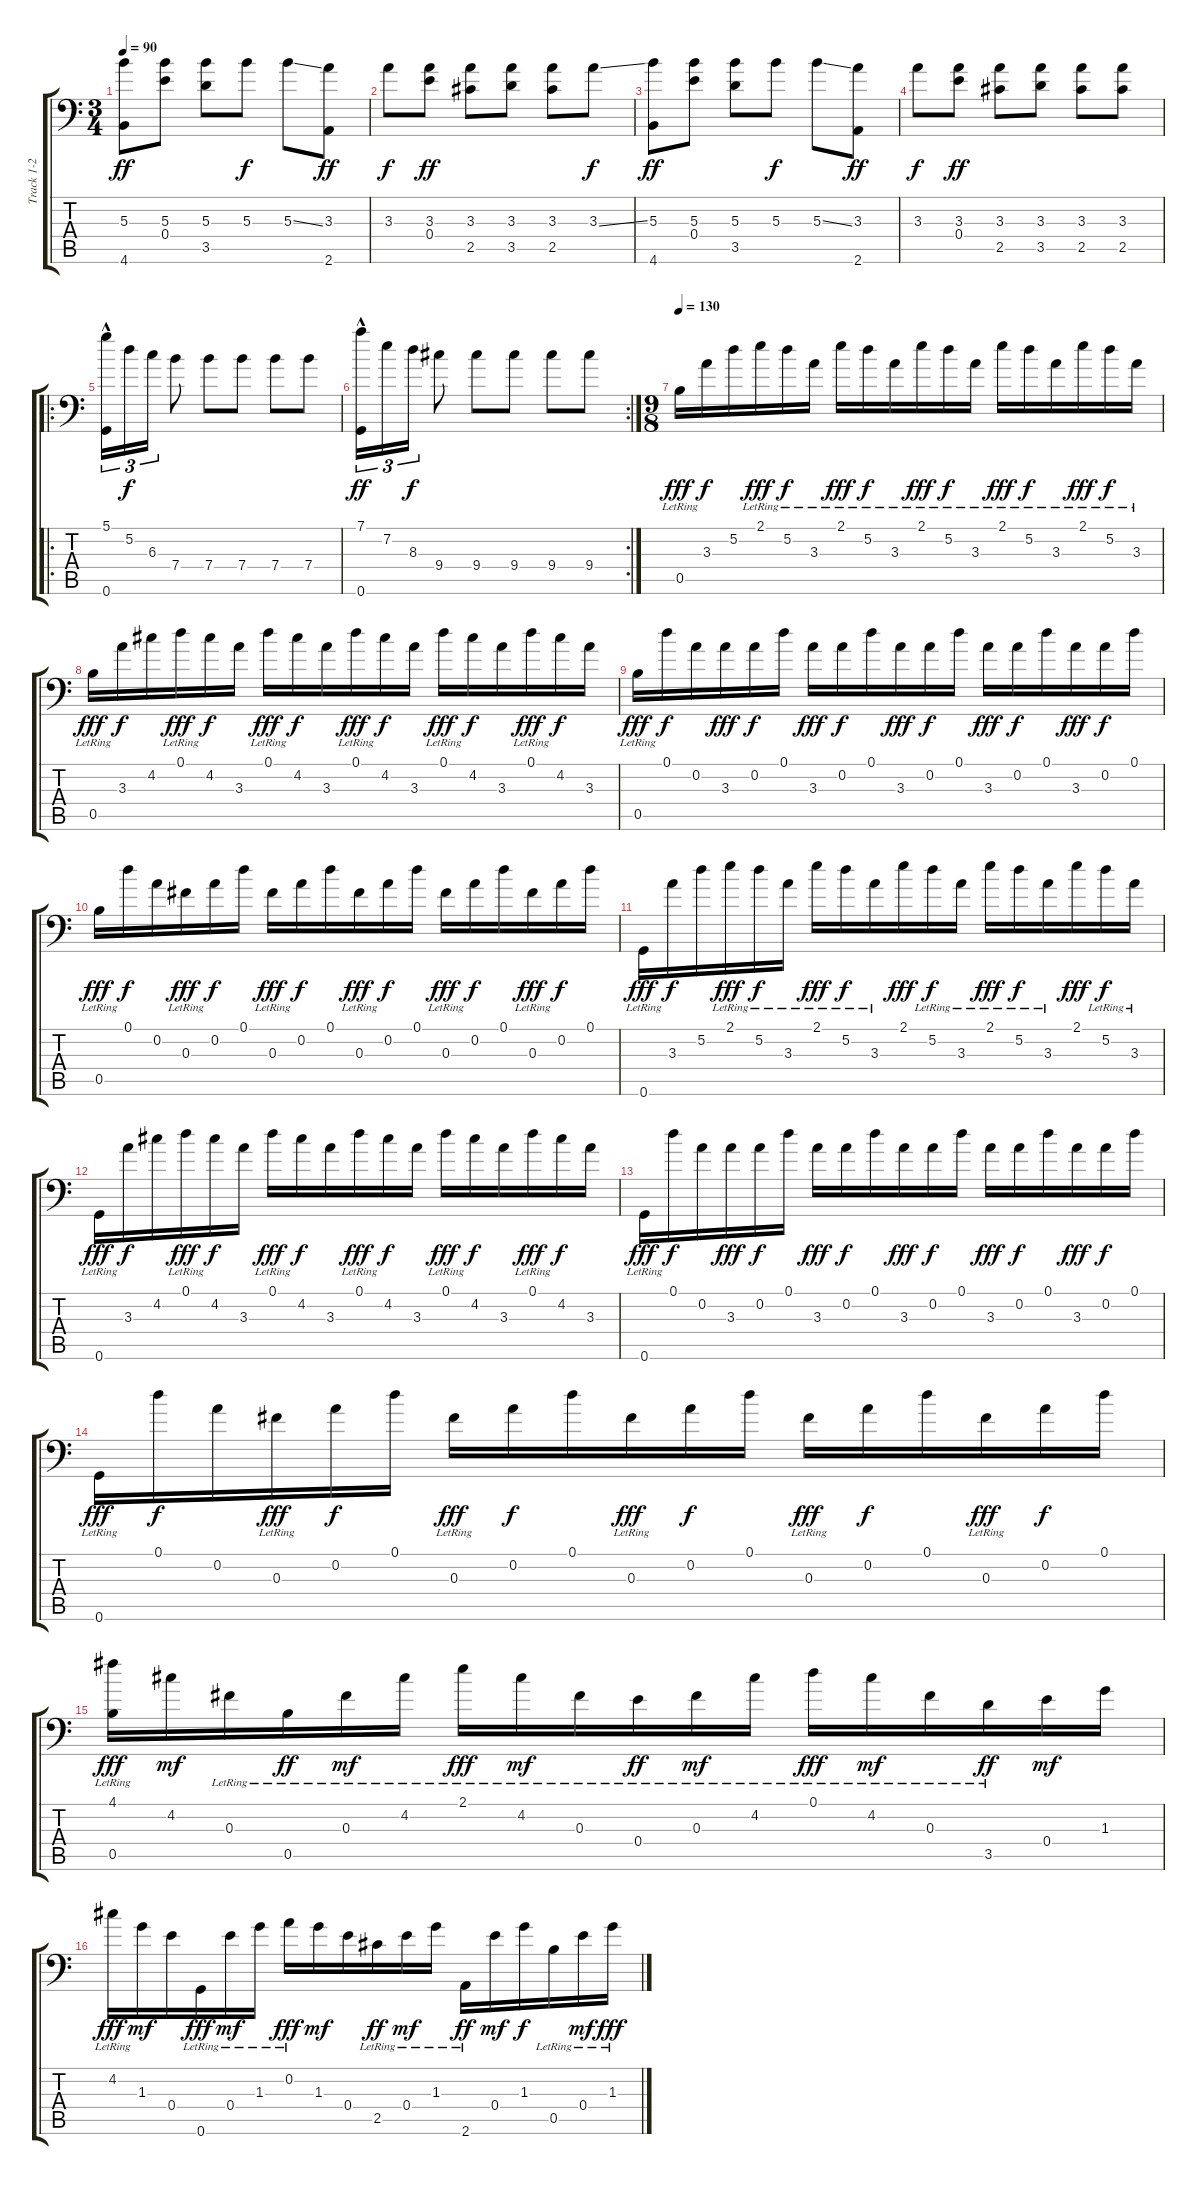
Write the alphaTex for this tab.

\track ("Track 1-2" "Track 1-2") {instrument acousticguitarsteel}
\staff {score tabs}
\tuning (D4 A3 Gb3 E3 B2 G1) {hide}
\ts (3 4)
\tempo 90
\clef f4
\ks c
(5.3 4.6).8{dy ff} (5.3 0.4).8 (5.3 3.5).8 5.3.8{dy f} 5.3{ss}.8 (3.3 2.6).8{dy ff} |
3.3.8{dy f} (3.3 0.4).8{dy ff} (3.3 2.5).8 (3.3 3.5).8 (3.3 2.5).8 3.3{ss}.8{dy f} |
(5.3 4.6).8{dy ff} (5.3 0.4).8 (5.3 3.5).8 5.3.8{dy f} 5.3{ss}.8 (3.3 2.6).8{dy ff} |
3.3.8{dy f} (3.3 0.4).8{dy ff} (3.3 2.5).8 (3.3 3.5).8 (3.3 2.5).8 (3.3 2.5).8 |
\ro
(5.1 0.6{hac}).16{tu (3 2)} 5.2.16{tu (3 2) dy f} 6.3.16{tu (3 2)} 7.4.8 7.4.8 7.4.8 7.4.8 7.4.8 |
\rc 2
(7.1 0.6{hac}).16{tu (3 2) dy ff} 7.2.16{tu (3 2)} 8.3.16{tu (3 2) dy f} 9.4.8 9.4.8 9.4.8 9.4.8 9.4.8 |
\ts (9 8)
\tempo 130
0.5{lr}.16{dy fff} 3.3.16{dy f} 5.2.16 2.1{lr}.16{dy fff} 5.2{lr}.16{dy f} 3.3{lr}.16 2.1{lr}.16{dy fff} 5.2{lr}.16{dy f} 3.3{lr}.16 2.1{lr}.16{dy fff} 5.2{lr}.16{dy f} 3.3{lr}.16 2.1{lr}.16{dy fff} 5.2{lr}.16{dy f} 3.3{lr}.16 2.1{lr}.16{dy fff} 5.2{lr}.16{dy f} 3.3{lr}.16 |
0.5{lr}.16{dy fff} 3.3.16{dy f} 4.2.16 0.1{lr}.16{dy fff} 4.2.16{dy f} 3.3.16 0.1{lr}.16{dy fff} 4.2.16{dy f} 3.3.16 0.1{lr}.16{dy fff} 4.2.16{dy f} 3.3.16 0.1{lr}.16{dy fff} 4.2.16{dy f} 3.3.16 0.1{lr}.16{dy fff} 4.2.16{dy f} 3.3.16 |
0.5{lr}.16{dy fff} 0.1.16{dy f} 0.2.16 3.3.16{dy fff} 0.2.16{dy f} 0.1.16 3.3.16{dy fff} 0.2.16{dy f} 0.1.16 3.3.16{dy fff} 0.2.16{dy f} 0.1.16 3.3.16{dy fff} 0.2.16{dy f} 0.1.16 3.3.16{dy fff} 0.2.16{dy f} 0.1.16 |
0.5{lr}.16{dy fff} 0.1.16{dy f} 0.2.16 0.3{lr}.16{dy fff} 0.2.16{dy f} 0.1.16 0.3{lr}.16{dy fff} 0.2.16{dy f} 0.1.16 0.3{lr}.16{dy fff} 0.2.16{dy f} 0.1.16 0.3{lr}.16{dy fff} 0.2.16{dy f} 0.1.16 0.3{lr}.16{dy fff} 0.2.16{dy f} 0.1.16 |
0.6{lr}.16{dy fff} 3.3.16{dy f} 5.2.16 2.1{lr}.16{dy fff} 5.2{lr}.16{dy f} 3.3{lr}.16 2.1{lr}.16{dy fff} 5.2{lr}.16{dy f} 3.3{lr}.16 2.1.16{dy fff} 5.2{lr}.16{dy f} 3.3{lr}.16 2.1{lr}.16{dy fff} 5.2{lr}.16{dy f} 3.3{lr}.16 2.1.16{dy fff} 5.2{lr}.16{dy f} 3.3{lr}.16 |
0.6{lr}.16{dy fff} 3.3.16{dy f} 4.2.16 0.1{lr}.16{dy fff} 4.2.16{dy f} 3.3.16 0.1{lr}.16{dy fff} 4.2.16{dy f} 3.3.16 0.1{lr}.16{dy fff} 4.2.16{dy f} 3.3.16 0.1{lr}.16{dy fff} 4.2.16{dy f} 3.3.16 0.1{lr}.16{dy fff} 4.2.16{dy f} 3.3.16 |
0.6{lr}.16{dy fff} 0.1.16{dy f} 0.2.16 3.3.16{dy fff} 0.2.16{dy f} 0.1.16 3.3.16{dy fff} 0.2.16{dy f} 0.1.16 3.3.16{dy fff} 0.2.16{dy f} 0.1.16 3.3.16{dy fff} 0.2.16{dy f} 0.1.16 3.3.16{dy fff} 0.2.16{dy f} 0.1.16 |
0.6{lr}.16{dy fff} 0.1.16{dy f} 0.2.16 0.3{lr}.16{dy fff} 0.2.16{dy f} 0.1.16 0.3{lr}.16{dy fff} 0.2.16{dy f} 0.1.16 0.3{lr}.16{dy fff} 0.2.16{dy f} 0.1.16 0.3{lr}.16{dy fff} 0.2.16{dy f} 0.1.16 0.3{lr}.16{dy fff} 0.2.16{dy f} 0.1.16 |
(4.1{lr} 0.5{lr}).16{dy fff} 4.2.16{dy mf} 0.3{lr}.16 0.5{lr}.16{dy ff} 0.3{lr}.16{dy mf} 4.2{lr}.16 2.1{lr}.16{dy fff} 4.2{lr}.16{dy mf} 0.3{lr}.16 0.4{lr}.16{dy ff} 0.3{lr}.16{dy mf} 4.2{lr}.16 0.1{lr}.16{dy fff} 4.2{lr}.16{dy mf} 0.3{lr}.16 3.5{lr}.16{dy ff} 0.4.16{dy mf} 1.3.16 |
4.2{lr}.16{dy fff} 1.3.16{dy mf} 0.4.16 0.6{lr}.16{dy fff} 0.4{lr}.16{dy mf} 1.3{lr}.16 0.2{lr}.16{dy fff} 1.3.16{dy mf} 0.4.16 2.5{lr}.16{dy ff} 0.4{lr}.16{dy mf} 1.3{lr}.16 2.6{lr}.16{dy ff} 0.4.16{dy mf} 1.3.16{dy f} 0.5{lr}.16 0.4{lr}.16{dy mf} 1.3{lr}.16{dy fff}
